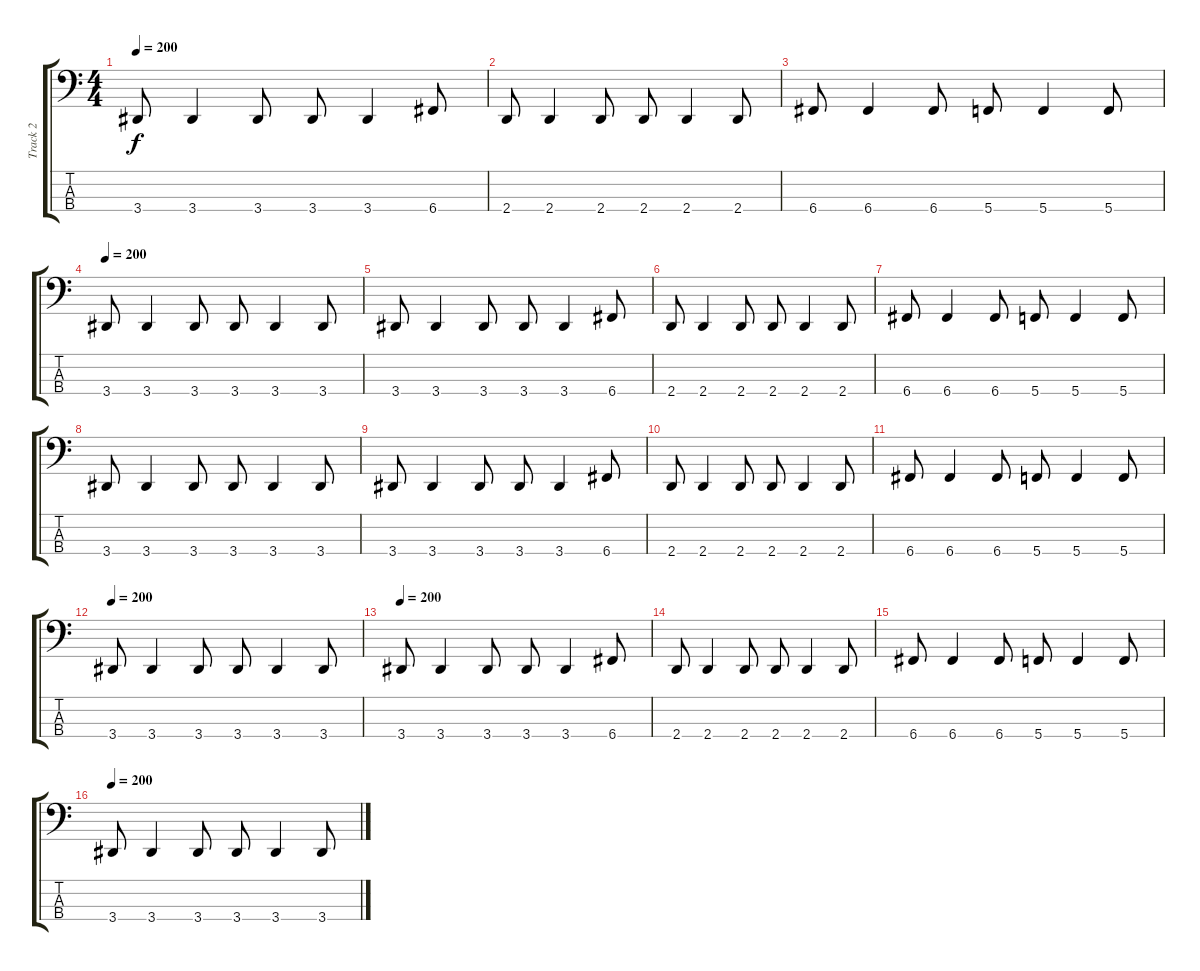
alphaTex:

\track ("Track 2" "Track 2") {instrument electricbassfinger}
\staff {score tabs}
\tuning (F2 C2 G1 C1) {hide}
\ts (4 4)
\tempo 200
\clef f4
\ks c
3.4.8{dy f} 3.4.4 3.4.8 3.4.8 3.4.4 6.4.8 |
2.4.8 2.4.4 2.4.8 2.4.8 2.4.4 2.4.8 |
6.4.8 6.4.4 6.4.8 5.4.8 5.4.4 5.4.8 |
\tempo 200
3.4.8 3.4.4 3.4.8 3.4.8 3.4.4 3.4.8 |
3.4.8 3.4.4 3.4.8 3.4.8 3.4.4 6.4.8 |
2.4.8 2.4.4 2.4.8 2.4.8 2.4.4 2.4.8 |
6.4.8 6.4.4 6.4.8 5.4.8 5.4.4 5.4.8 |
3.4.8 3.4.4 3.4.8 3.4.8 3.4.4 3.4.8 |
3.4.8 3.4.4 3.4.8 3.4.8 3.4.4 6.4.8 |
2.4.8 2.4.4 2.4.8 2.4.8 2.4.4 2.4.8 |
6.4.8 6.4.4 6.4.8 5.4.8 5.4.4 5.4.8 |
\tempo 200
3.4.8 3.4.4 3.4.8 3.4.8 3.4.4 3.4.8 |
\tempo 200
3.4.8 3.4.4 3.4.8 3.4.8 3.4.4 6.4.8 |
2.4.8 2.4.4 2.4.8 2.4.8 2.4.4 2.4.8 |
6.4.8 6.4.4 6.4.8 5.4.8 5.4.4 5.4.8 |
\tempo 200
3.4.8 3.4.4 3.4.8 3.4.8 3.4.4 3.4.8
